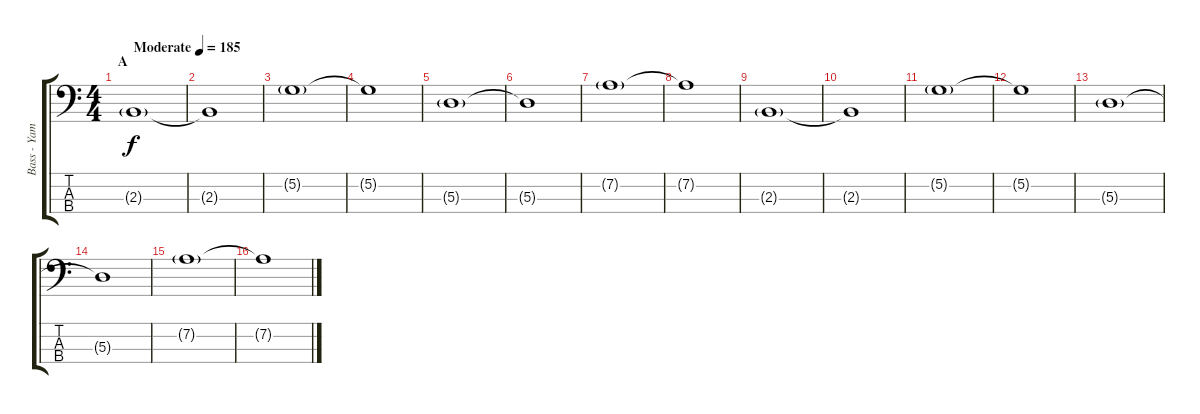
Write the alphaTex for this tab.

\track ("Bass - Yamada" "Bass - Yam") {instrument electricbasspick}
\staff {score tabs}
\tuning (G2 D2 A1 E1) {hide}
\ts (4 4)
\section ("" "A")
\tempo (185 "Moderate")
\clef f4
\ks c
2.3{g}.1{dy f instrument electricbasspick} |
2.3{t}.1 |
5.2{g}.1 |
5.2{t}.1 |
5.3{g}.1 |
5.3{t}.1 |
7.2{g}.1 |
7.2{t}.1 |
2.3{g}.1 |
2.3{t}.1 |
5.2{g}.1 |
5.2{t}.1 |
5.3{g}.1 |
5.3{t}.1 |
7.2{g}.1 |
7.2{t}.1
